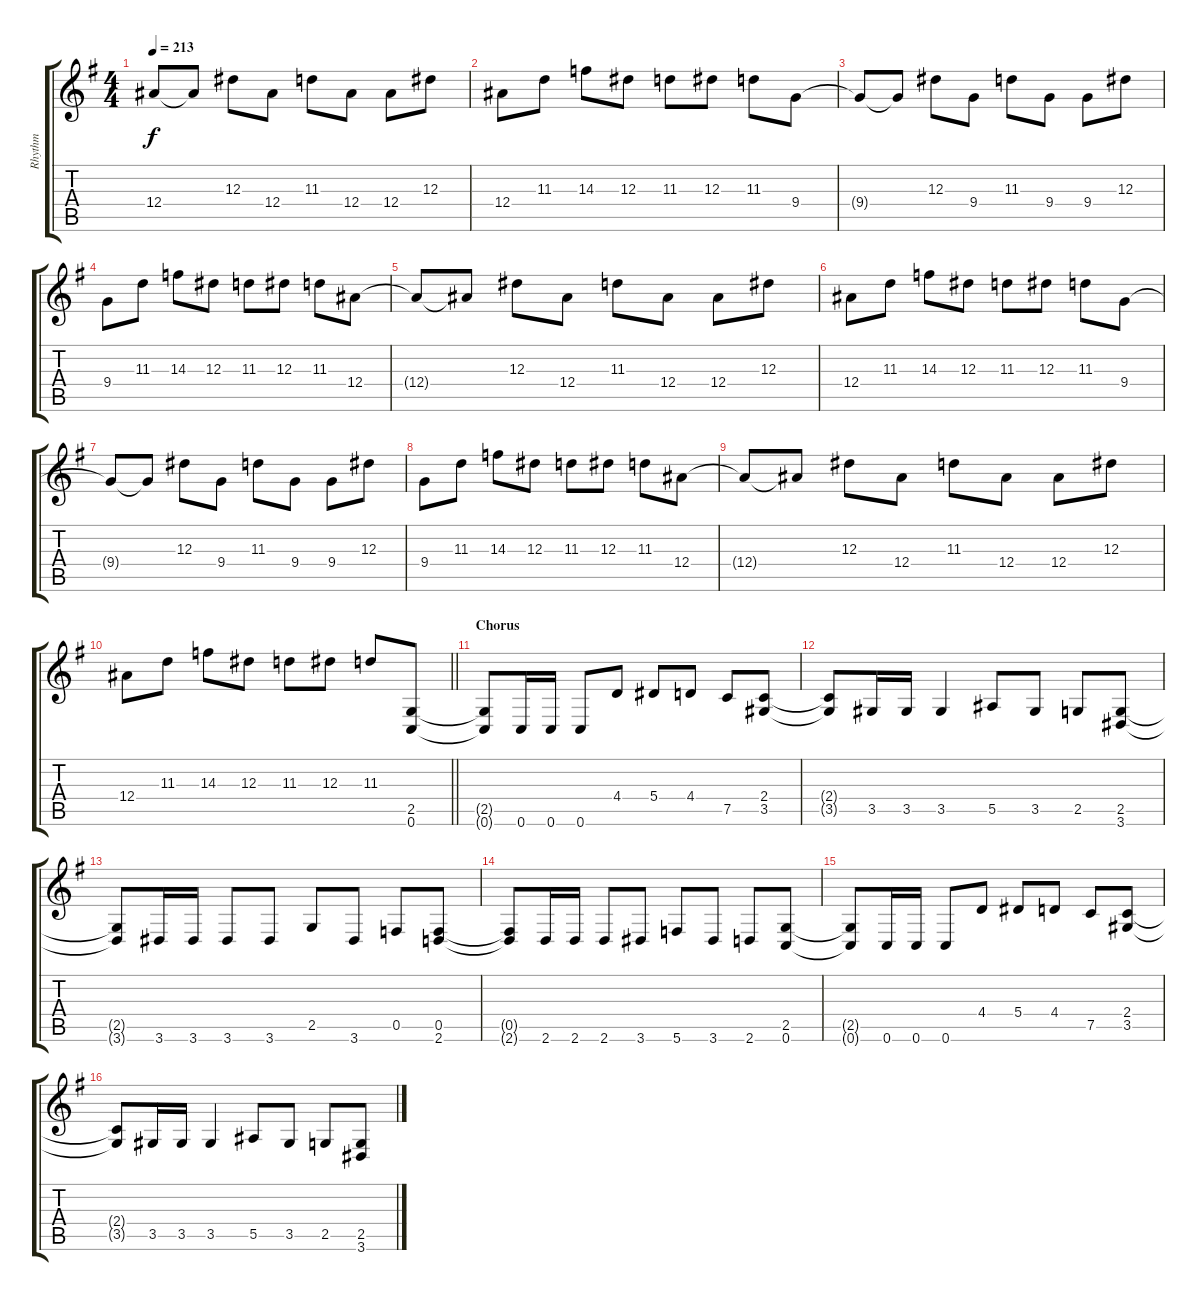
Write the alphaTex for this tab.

\track ("Rhythm" "Rhythm") {instrument distortionguitar}
\staff {score tabs}
\tuning (C4 G3 Eb3 Bb2 F2 C2) {hide}
\ts (4 4)
\tempo 213
\clef g2
\ks eminor
12.4{t}.8{dy f} 12.4{t}.8 12.3.8 12.4.8 11.3.8 12.4.8 12.4.8 12.3.8 |
12.4.8 11.3.8 14.3.8 12.3.8 11.3.8 12.3.8 11.3.8 9.4.8 |
9.4{t}.8 9.4{t}.8 12.3.8 9.4.8 11.3.8 9.4.8 9.4.8 12.3.8 |
9.4.8 11.3.8 14.3.8 12.3.8 11.3.8 12.3.8 11.3.8 12.4.8 |
12.4{t}.8 12.4{t}.8 12.3.8 12.4.8 11.3.8 12.4.8 12.4.8 12.3.8 |
12.4.8 11.3.8 14.3.8 12.3.8 11.3.8 12.3.8 11.3.8 9.4.8 |
9.4{t}.8 9.4{t}.8 12.3.8 9.4.8 11.3.8 9.4.8 9.4.8 12.3.8 |
9.4.8 11.3.8 14.3.8 12.3.8 11.3.8 12.3.8 11.3.8 12.4.8 |
12.4{t}.8 12.4{t}.8 12.3.8 12.4.8 11.3.8 12.4.8 12.4.8 12.3.8 |
\barLineRight lightlight
12.4.8 11.3.8 14.3.8 12.3.8 11.3.8 12.3.8 11.3.8 (2.5 0.6).8 |
\section ("" "Chorus")
(2.5{t} 0.6{t}).8 0.6.16 0.6.16 0.6.8 4.4.8 5.4.8 4.4.8 7.5.8 (2.4 3.5).8 |
(2.4{t} 3.5{t}).8 3.5.16 3.5.16 3.5.4 5.5.8 3.5.8 2.5.8 (2.5 3.6).8 |
(2.5{t} 3.6{t}).8 3.6.16 3.6.16 3.6.8 3.6.8 2.5.8 3.6.8 0.5.8 (0.5 2.6).8 |
(0.5{t} 2.6{t}).8 2.6.16 2.6.16 2.6.8 3.6.8 5.6.8 3.6.8 2.6.8 (2.5 0.6).8 |
(2.5{t} 0.6{t}).8 0.6.16 0.6.16 0.6.8 4.4.8 5.4.8 4.4.8 7.5.8 (2.4 3.5).8 |
(2.4{t} 3.5{t}).8 3.5.16 3.5.16 3.5.4 5.5.8 3.5.8 2.5.8 (2.5 3.6).8
